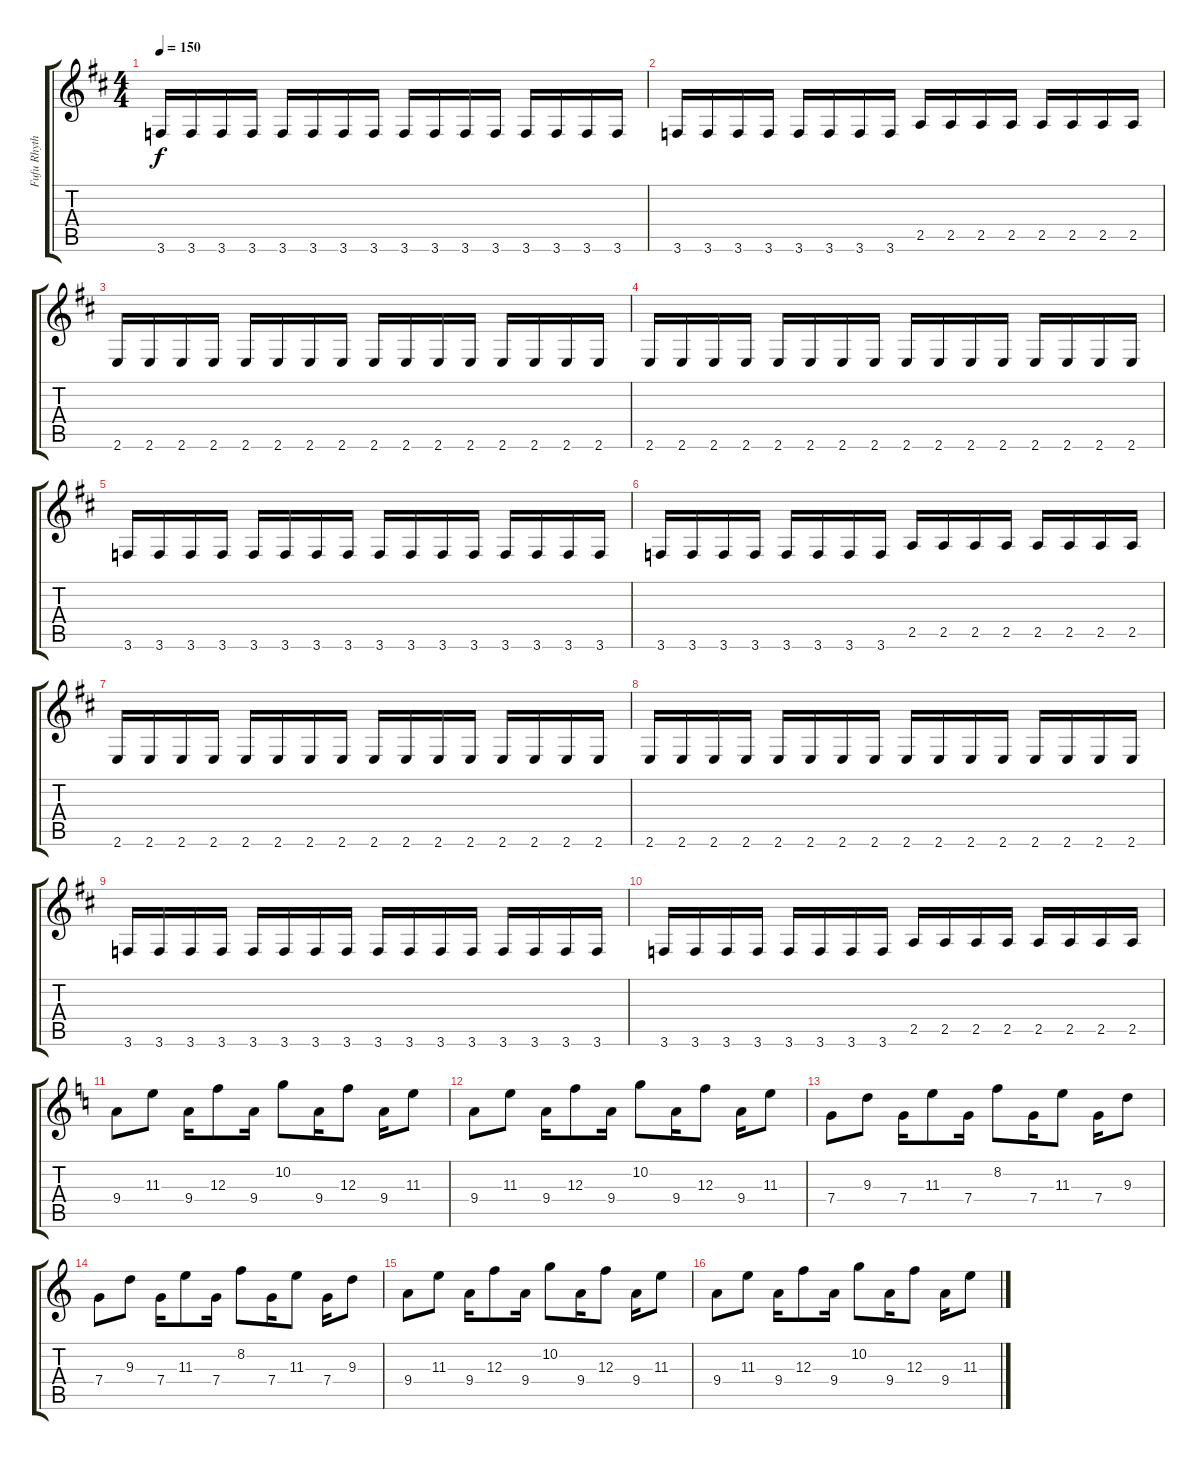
\track ("Fufu Rhythm" "Fufu Rhyth") {instrument distortionguitar}
\staff {score tabs}
\tuning (D4 A3 F3 C3 G2 D2) {hide}
\ts (4 4)
\tempo 150
\clef g2
\ks d
3.6.16{dy f} 3.6.16 3.6.16 3.6.16 3.6.16 3.6.16 3.6.16 3.6.16 3.6.16 3.6.16 3.6.16 3.6.16 3.6.16 3.6.16 3.6.16 3.6.16 |
3.6.16 3.6.16 3.6.16 3.6.16 3.6.16 3.6.16 3.6.16 3.6.16 2.5.16 2.5.16 2.5.16 2.5.16 2.5.16 2.5.16 2.5.16 2.5.16 |
2.6.16 2.6.16 2.6.16 2.6.16 2.6.16 2.6.16 2.6.16 2.6.16 2.6.16 2.6.16 2.6.16 2.6.16 2.6.16 2.6.16 2.6.16 2.6.16 |
2.6.16 2.6.16 2.6.16 2.6.16 2.6.16 2.6.16 2.6.16 2.6.16 2.6.16 2.6.16 2.6.16 2.6.16 2.6.16 2.6.16 2.6.16 2.6.16 |
3.6.16 3.6.16 3.6.16 3.6.16 3.6.16 3.6.16 3.6.16 3.6.16 3.6.16 3.6.16 3.6.16 3.6.16 3.6.16 3.6.16 3.6.16 3.6.16 |
3.6.16 3.6.16 3.6.16 3.6.16 3.6.16 3.6.16 3.6.16 3.6.16 2.5.16 2.5.16 2.5.16 2.5.16 2.5.16 2.5.16 2.5.16 2.5.16 |
2.6.16 2.6.16 2.6.16 2.6.16 2.6.16 2.6.16 2.6.16 2.6.16 2.6.16 2.6.16 2.6.16 2.6.16 2.6.16 2.6.16 2.6.16 2.6.16 |
2.6.16 2.6.16 2.6.16 2.6.16 2.6.16 2.6.16 2.6.16 2.6.16 2.6.16 2.6.16 2.6.16 2.6.16 2.6.16 2.6.16 2.6.16 2.6.16 |
3.6.16 3.6.16 3.6.16 3.6.16 3.6.16 3.6.16 3.6.16 3.6.16 3.6.16 3.6.16 3.6.16 3.6.16 3.6.16 3.6.16 3.6.16 3.6.16 |
3.6.16 3.6.16 3.6.16 3.6.16 3.6.16 3.6.16 3.6.16 3.6.16 2.5.16 2.5.16 2.5.16 2.5.16 2.5.16 2.5.16 2.5.16 2.5.16 |
\ks c
9.4.8 11.3.8 9.4.16 12.3.8 9.4.16 10.2.8 9.4.16 12.3.8 9.4.16 11.3.8 |
9.4.8 11.3.8 9.4.16 12.3.8 9.4.16 10.2.8 9.4.16 12.3.8 9.4.16 11.3.8 |
7.4.8 9.3.8 7.4.16 11.3.8 7.4.16 8.2.8 7.4.16 11.3.8 7.4.16 9.3.8 |
7.4.8 9.3.8 7.4.16 11.3.8 7.4.16 8.2.8 7.4.16 11.3.8 7.4.16 9.3.8 |
9.4.8 11.3.8 9.4.16 12.3.8 9.4.16 10.2.8 9.4.16 12.3.8 9.4.16 11.3.8 |
9.4.8 11.3.8 9.4.16 12.3.8 9.4.16 10.2.8 9.4.16 12.3.8 9.4.16 11.3.8
